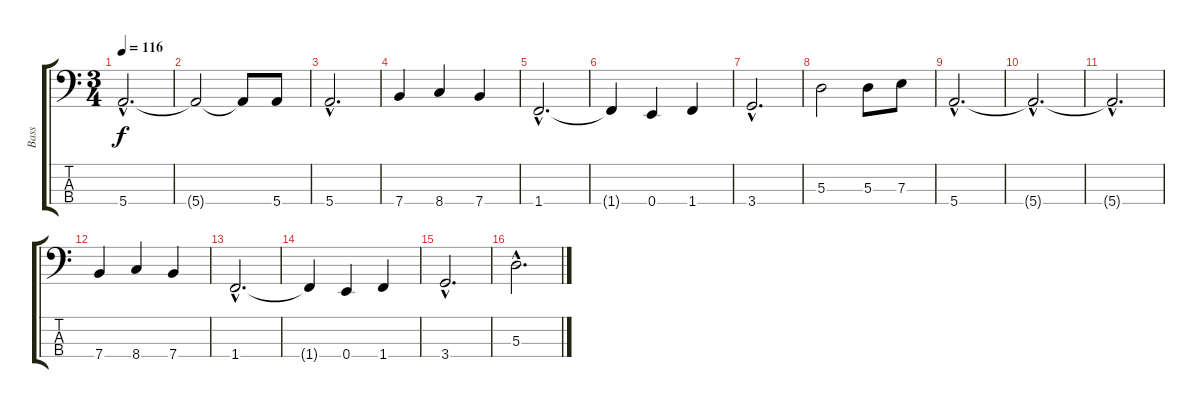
\track ("Bass" "Bass") {instrument acousticbass}
\staff {score tabs}
\tuning (G2 D2 A1 E1) {hide}
\ts (3 4)
\tempo 116
\clef f4
\ks c
5.4{hac}.2{d dy f} |
5.4{t}.2 5.4{t}.8 5.4.8 |
5.4{hac}.2{d} |
7.4.4 8.4.4 7.4.4 |
1.4{hac}.2{d} |
1.4{t}.4 0.4.4 1.4.4 |
3.4{hac}.2{d} |
5.3.2 5.3.8 7.3.8 |
5.4{hac}.2{d} |
5.4{hac t}.2{d} |
5.4{hac t}.2{d} |
7.4.4 8.4.4 7.4.4 |
1.4{hac}.2{d} |
1.4{t}.4 0.4.4 1.4.4 |
3.4{hac}.2{d} |
5.3{hac}.2{d}
